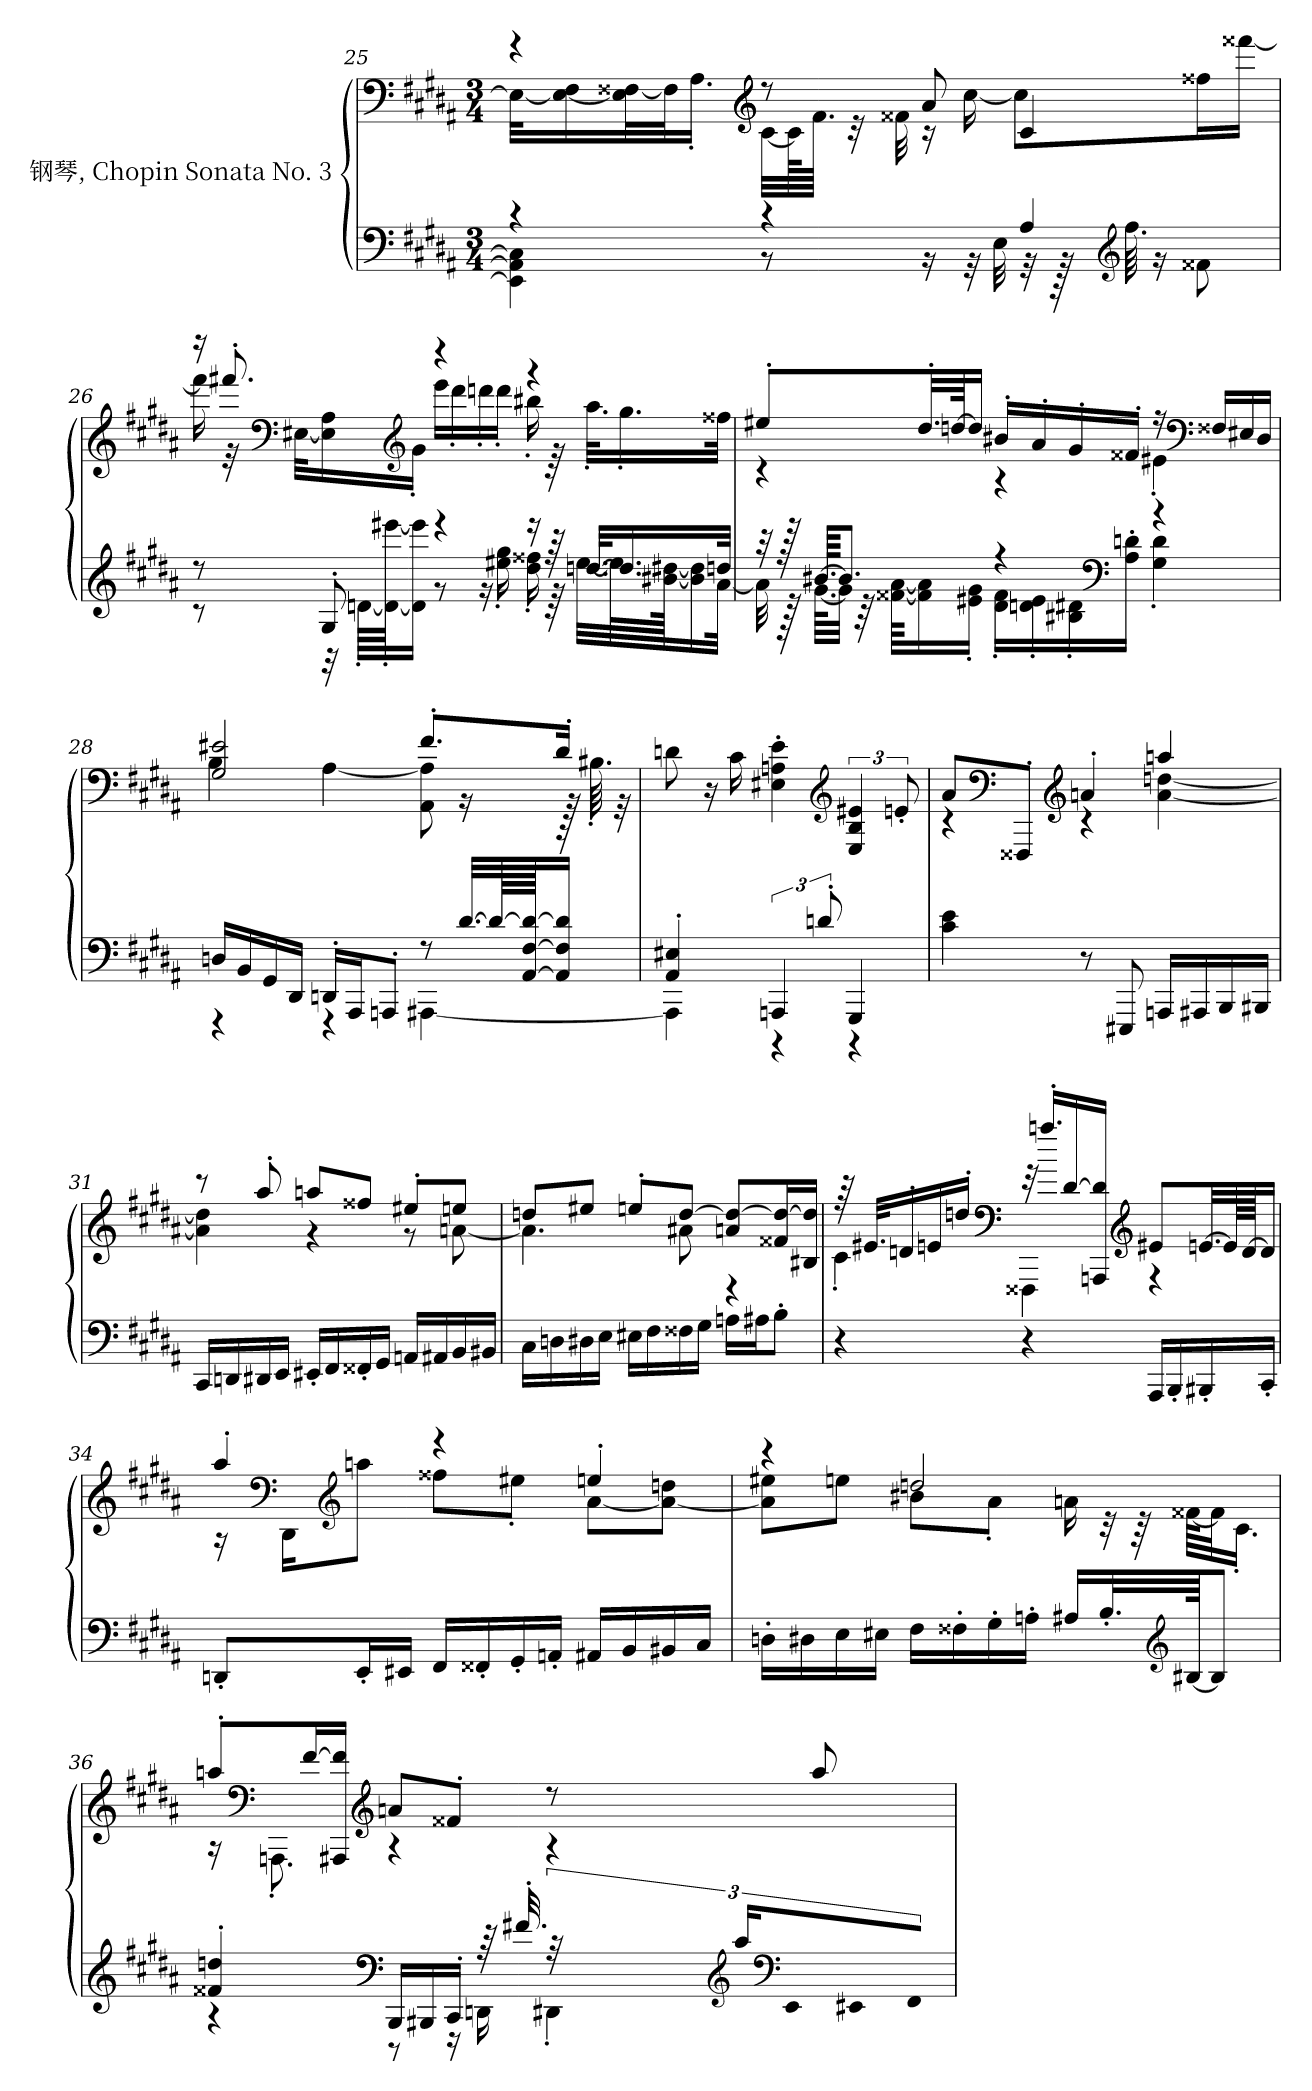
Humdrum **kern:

**kern	**kern
*part1	*part1
*staff2	*staff1
*I"钢琴, Chopin Sonata No. 3	*
!!LO:LB:g=z
*clefF4	*clefF4
*k[f#c#g#d#a#]	*k[f#c#g#d#a#]
*M3/4	*M3/4
=25	=25
*^	*^
4r	4EE\] 4AA#\] 4C#\]	4r	32E\KLL_
.	.	.	16E\_ 16F#\
.	.	.	32E\] [32F##X\L
.	.	.	32F##\J]
.	.	.	16.A#'\JJ
*	*	*clefG2	*
4r	8r	8r	[32c#\LLL
.	.	.	128c#\KL]
.	.	.	64.f#\JJJJ
.	.	.	32r
.	.	.	32f##X\
.	16r	8a#/	16r
.	32r	.	[16cc#\
.	32E\	.	.
4A#/	32r	4c#/	8cc#\L]
.	128r	.	.
*clefG2	*	*	*
.	64.ff#\	.	.
.	16r	.	.
.	8f##X\	.	16ff##X\L
.	.	.	[16fff##X\JJ
!!LO:PB:g=z	!!
=26	=26	=26	=26
8r	8r	16r	16fff##\]
.	.	8.fff#X'/	32r
*	*	*clefF4	*
.	.	.	[32E#X\KLL
8G#'/	32r	.	16E#\] 16A#\
.	[64dn'\LLLL	.	.
.	64d\_' [64eee#X\'JJ	.	.
*	*	*clefG2	*
.	16d\] 16eee#\]JJ	.	16g#'\JJ
4r	8r	4r	16eee\LL
.	.	.	16ddd#'\
.	16r	.	16dddn'\
.	16ee#X\' 16gg#\'	.	16ddd'\JJ
16r	16dd#\' 16ff##X\'	4r	16bb#X'\
64r	64r	.	64r
[32.ddn/KLL	[32.ee#\LLL	.	32.aa#'\KLL
16.dd/]	64.ee#\L]	.	16.gg#'\
.	[128b#X\ [128dd#X\JJK	.	.
.	16b#\] 16dd#\]	.	.
32ddn/JJk	[32a#\JJk	.	32ff##X\JJk
!!LO:LB:g=z	!!
=27	=27	=27	=27
32r	32a#\]	8ee#X'/L	4r
128r	128r	.	.
[64.b#X/KKKL	[64.g#\KLLL	.	.
8.b#/J]	32g#\JJJ]	.	.
.	64r	.	.
.	[64f##X\ [64a#\KKLL	.	.
.	16f##\] 16a#\]	32.dd#'/LL	.
.	.	[64ddn/JK	.
.	16e#X\' 16g#\'JJ	16dd/JJ]	.
4r	16d#\' 16f##\'LL	16b#X'/LL	4r
.	16dn\' 16e#\'	16a#'/	.
.	16B#X\' 16d#X\'	16g#'/	.
*clefF4	*	*	*
.	16A#\' 16dn\'JJ	16f##X'/JJ	.
4r	4G#\' 4d\'	16r	4e#X'\
*	*	*clefF4	*
.	.	16F##X/LL	.
.	.	16E#X/	.
.	.	16D#/JJ	.
!!LO:LB:g=z	!!
=28	=28	=28	=28
16Dn/LL	4r	2G#/ 2e#X/	4B\
16BB/	.	.	.
16GG#/	.	.	.
16DD#/JJ	.	.	.
16DDn'/LL	4r	.	[4A#\
16AAA#/J	.	.	.
8AAAn'/J	.	.	.
8r	[4AAA#X\	8.f#'/L	8AA#\ 8A#\]
[32.d#/LLL	.	.	16r
128d#/LL_	.	.	.
[128AA#/ [128F#/ 128d#/_JJJ	.	.	.
16AA#/] 16F#/] 16d#/]JJ	.	16d#'/Jk	128r
.	.	.	64.B#X'\
.	.	.	32r
*	*	*v	*v
=29	=29	=29
4AA#/' 4E#X/'	4AAA#\]	8dn\
.	.	16r
.	.	16c#\
6AAAn/	4r	4E#X\' 4An\' 4e\'
12dn'/	.	.
*	*	*clefG2
4GGG#/	4r	6E#/ 6B/ 6e#X/
.	.	12en'/
*v	*v	*
!!LO:LB:g=z
=30	=30
*	*^
4c#\ 4e\	8a#/L	4r
*	*clefF4	*
.	8FFF##X'/J	.
*	*clefG2	*
8r	4an'/	4r
8EEE#X/	.	.
16AAAn/LL	4aan/	[4a\ [4ddn\
16AAA#X/	.	.
16BBB/	.	.
16BBB#X/JJ	.	.
=31	=31	=31
16CC#/LL	8r	4a\] 4dd\]
16DDn/	.	.
16DD#X/	8aa#'/	.
16EE/JJ	.	.
16EE#X'/LL	8aan/L	4r
16FF#/	.	.
16FF##X'/	8ff##X/J	.
16GG#/JJ	.	.
16AAn/LL	8ee#X'/L	8r
16AA#X/	.	.
16BB/	8een/J	[8an\
16BB#X/JJ	.	.
!!LO:LB:g=z	!!
=32	=32	=32
16C#\LL	8ddn/L	4.a\]
16Dn\	.	.
16D#X\	8ee#X/J	.
16E\JJ	.	.
16E#X\LL	8een'/L	.
16F#\	.	.
16F##X\	[8dd/J	8a#X\
16G#\JJ	.	.
16An\LL	8an/ 8dd/_L	4r
16A#X\J	.	.
8B'\J	16f##X/ 16dd/_L	.
.	16B#X/ 16dd/]JJ	.
!!LO:LB:g=z	!!
=33	=33	=33
4r	64r	4c#'\
.	32.e#X/KLL	.
.	16dn'/	.
.	16en/	.
.	16ddn'/JJ	.
*	*clefF4	*
4r	32r	4FFF##X\
.	16.aan'/LL	.
.	[16d/	.
.	16AAAn/ 16d/]JJ	.
*	*clefG2	*
16AAA#/LL	8e#X/L	4r
16BBB'/	.	.
16BBB#X'/	[32.en/LL	.
.	128e/LL]	.
.	[128d/JJJ	.
16CC#'/JJ	16d/JJ]	.
!!LO:PB:g=z	!!
=34	=34	=34
8DDn'/L	4aa#'/	16r
*	*clefF4	*
.	.	16DD#\KL
*	*clefG2	*
16EE'/L	.	8aan\J
16EE#X/JJ	.	.
16FF#/LL	4r	8ff##X\L
16FF##X'/	.	.
16GG#'/	.	8ee#X'\J
16AAn'/JJ	.	.
16AA#X/LL	4een'/	[8a#\L
16BB/	.	.
16BB#X/	.	8a#\_ 8ddn\J
16C#/JJ	.	.
=35	=35	=35
16Dn'\LL	4r	8a#\] 8ee#X\L
16D#X\	.	.
16E\	.	8een\J
16E#X\JJ	.	.
16F#\LL	2ddn/	8b#X\L
16F##X'\	.	.
16G#'\	.	8a#'\J
16An'\JJ	.	.
16A#X/LL	.	16an\
32.B'/L	.	32r
.	.	64r
*clefG2	*	*
[64B#X/JJK	.	[64f##X\KLLL
8B#/J]	.	32f##\J]
.	.	16.c#'\JJ
!!LO:LB:g=z	!!
=36	=36	=36
*^	*	*
4f##X/' 4ddn/'	4r	8aan'/L	16r
*	*	*clefF4	*
.	.	.	8.AAAn'\
.	.	[16f#/L	.
.	.	16AAA#X/ 16f#/]JJ	.
*clefF4	*	*clefG2	*
16BBB/LL	8r	8an/L	4r
16BBB#X/	.	.	.
16CC#'/JJ	16r	8f##X'/J	.
64r	16DDn\	.	.
32.f#X'/	.	.	.
48r	4DD#X'\	8r	4r
*clefG2	*	*	*
24aa#/LL	.	.	.
*clefF4	*	*	*
16EE/	.	.	.
16EE#X/	.	8aa/	.
16FF#/JJ	.	.	.
*v	*v	*	*
*	*v	*v
=	=
*-	*-
